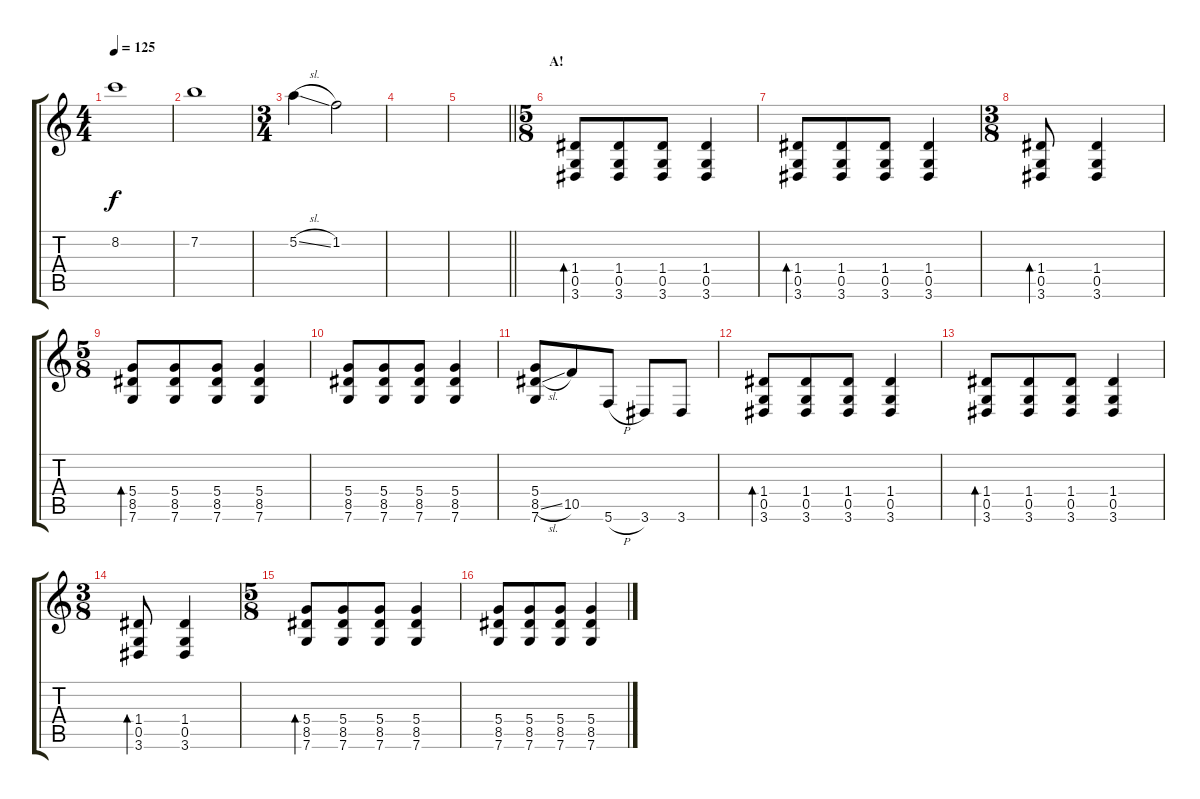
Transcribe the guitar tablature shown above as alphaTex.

\track "" {instrument electricguitarmuted}
\staff {score tabs}
\tuning (G4 E4 A3 D3 G2 C2) {hide}
\ts (4 4)
\tempo 125
\clef g2
\ks c
8.2{t}.1{dy f} |
7.2.1 |
\ts (3 4)
5.2{sl}.4 1.2.2 |
|
\barLineRight lightlight
|
\ts (5 8)
\section ("" "A!")
(1.4 0.5 3.6).8{bd 240} (1.4 0.5 3.6).8 (1.4 0.5 3.6).8 (1.4 0.5 3.6).4 |
(1.4 0.5 3.6).8{bd 240} (1.4 0.5 3.6).8 (1.4 0.5 3.6).8 (1.4 0.5 3.6).4 |
\ts (3 8)
(1.4 0.5 3.6).8{bd 240} (1.4 0.5 3.6).4 |
\ts (5 8)
(5.4 8.5 7.6).8{bd 240} (5.4 8.5 7.6).8 (5.4 8.5 7.6).8 (5.4 8.5 7.6).4 |
(5.4 8.5 7.6).8 (5.4 8.5 7.6).8 (5.4 8.5 7.6).8 (5.4 8.5 7.6).4 |
(5.4 8.5{sl} 7.6).8 10.5.8 5.6{h}.8 3.6.8 3.6.8 |
(1.4 0.5 3.6).8{bd 240} (1.4 0.5 3.6).8 (1.4 0.5 3.6).8 (1.4 0.5 3.6).4 |
(1.4 0.5 3.6).8{bd 240} (1.4 0.5 3.6).8 (1.4 0.5 3.6).8 (1.4 0.5 3.6).4 |
\ts (3 8)
(1.4 0.5 3.6).8{bd 240} (1.4 0.5 3.6).4 |
\ts (5 8)
(5.4 8.5 7.6).8{bd 240} (5.4 8.5 7.6).8 (5.4 8.5 7.6).8 (5.4 8.5 7.6).4 |
(5.4 8.5 7.6).8 (5.4 8.5 7.6).8 (5.4 8.5 7.6).8 (5.4 8.5 7.6).4
